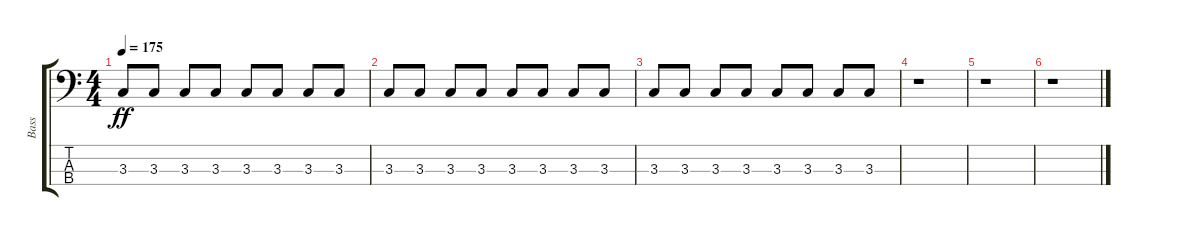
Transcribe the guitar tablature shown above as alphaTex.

\track ("Bass" "Bass") {instrument synthbass2}
\staff {score tabs}
\tuning (G2 D2 A1 E1) {hide}
\ts (4 4)
\tempo 175
\clef f4
\ks c
3.3.8{dy ff} 3.3.8 3.3.8 3.3.8 3.3.8 3.3.8 3.3.8 3.3.8 |
3.3.8 3.3.8 3.3.8 3.3.8 3.3.8 3.3.8 3.3.8 3.3.8 |
3.3.8{volume 0} 3.3.8 3.3.8 3.3.8 3.3.8 3.3.8 3.3.8 3.3.8 |
r.1 |
r.1 |
r.1
